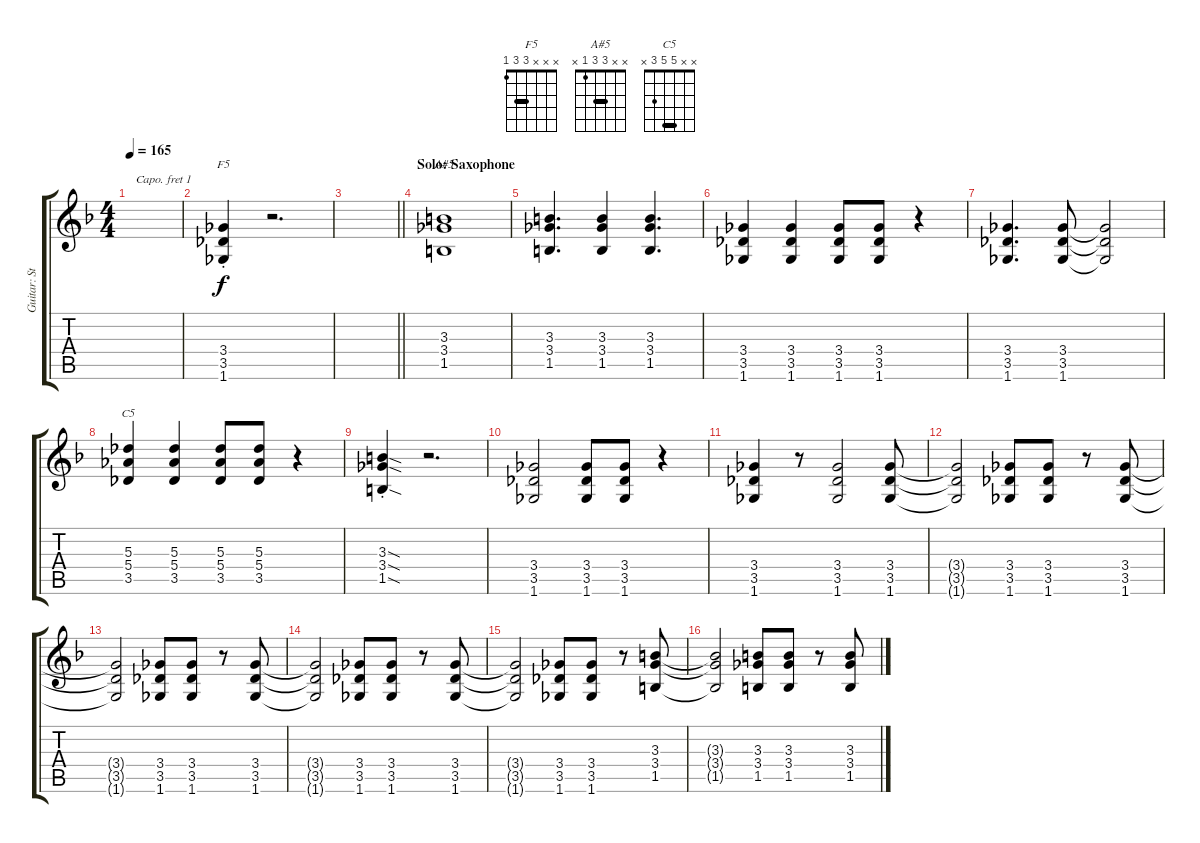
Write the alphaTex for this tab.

\track ("Guitar: Steve" "Guitar: St") {instrument distortionguitar}
\staff {score tabs}
\capo 1
\tuning (E4 B3 G3 D3 A2 E2) {hide}
\chord ("F5" x x x 3 3 1) {barre 3}
\chord ("A#5" x x 3 3 1 x) {barre 3}
\chord ("C5" x x 5 5 3 x) {barre 5}
\ts (4 4)
\tempo 165
\clef g2
\ks f
|
(3.4{st} 3.5{st} 1.6{st}).4{ch "F5"} r.2{d} |
\barLineRight lightlight
|
\section ("" "Solo: Saxophone")
(3.3 3.4 1.5).1{ch "A#5"} |
(3.3 3.4 1.5).4{d} (3.3 3.4 1.5).4 (3.3 3.4 1.5).4{d} |
(3.4 3.5 1.6).4 (3.4 3.5 1.6).4 (3.4 3.5 1.6).8 (3.4 3.5 1.6).8 r.4 |
(3.4 3.5 1.6).4{d} (3.4 3.5 1.6).8 (3.4{t} 3.5{t} 1.6{t}).2 |
(5.3 5.4 3.5).4{ch "C5"} (5.3 5.4 3.5).4 (5.3 5.4 3.5).8 (5.3 5.4 3.5).8 r.4 |
(3.3{sod st} 3.4{sod st} 1.5{sod st}).4 r.2{d} |
(3.4 3.5 1.6).2 (3.4 3.5 1.6).8 (3.4 3.5 1.6).8 r.4 |
(3.4 3.5 1.6).4 r.8 (3.4 3.5 1.6).2 (3.4 3.5 1.6).8 |
(3.4{t} 3.5{t} 1.6{t}).2 (3.4 3.5 1.6).8 (3.4 3.5 1.6).8 r.8 (3.4 3.5 1.6).8 |
(3.4{t} 3.5{t} 1.6{t}).2 (3.4 3.5 1.6).8 (3.4 3.5 1.6).8 r.8 (3.4 3.5 1.6).8 |
(3.4{t} 3.5{t} 1.6{t}).2 (3.4 3.5 1.6).8 (3.4 3.5 1.6).8 r.8 (3.4 3.5 1.6).8 |
(3.4{t} 3.5{t} 1.6{t}).2 (3.4 3.5 1.6).8 (3.4 3.5 1.6).8 r.8 (3.3 3.4 1.5).8 |
(3.3{t} 3.4{t} 1.5{t}).2 (3.3 3.4 1.5).8 (3.3 3.4 1.5).8 r.8 (3.3 3.4 1.5).8
